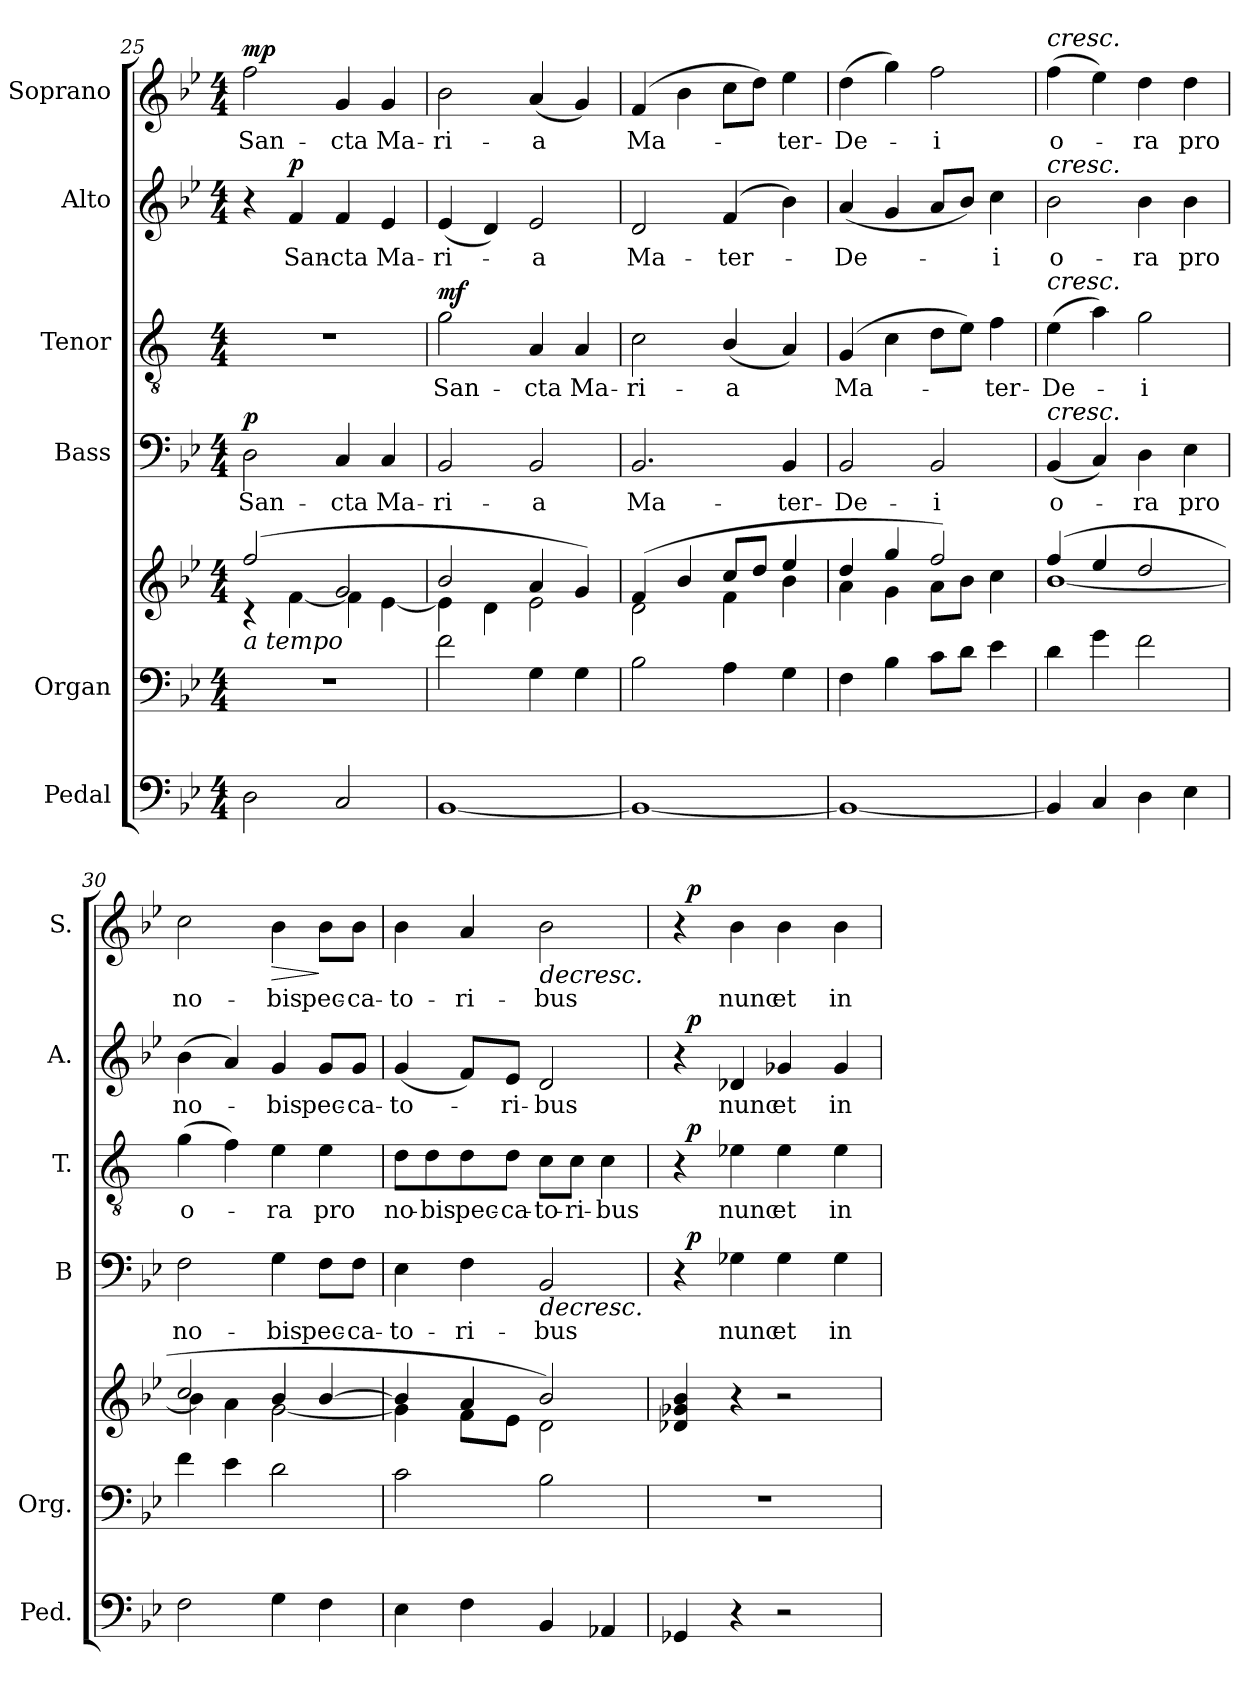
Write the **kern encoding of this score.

**kern	**kern	**kern	**kern	**text	**dynam	**kern	**text	**dynam	**kern	**text	**dynam	**kern	**text	**dynam
*part6	*part5	*part5	*part4	*part4	*part4	*part3	*part3	*part3	*part2	*part2	*part2	*part1	*part1	*part1
*staff7	*staff6	*staff5	*staff4	*staff4	*staff4	*staff3	*staff3	*staff3	*staff2	*staff2	*staff2	*staff1	*staff1	*staff1
*I"Pedal	*I"Organ	*	*I"Bass	*	*	*I"Tenor	*	*	*I"Alto	*	*	*I"Soprano	*	*
*I'Ped.	*I'Org.	*	*I'B	*	*	*I'T.	*	*	*I'A.	*	*	*I'S.	*	*
*clefF4	*clefF4	*clefG2	*clefF4	*	*	*clefGv2	*	*	*clefG2	*	*	*clefG2	*	*
*	*	*	*	*	*	*ITrd1c2	*	*	*	*	*	*	*	*
*k[b-e-]	*k[b-e-]	*k[b-e-]	*k[b-e-]	*	*	*k[b-e-]	*	*	*k[b-e-]	*	*	*k[b-e-]	*	*
*B-:	*B-:	*B-:	*B-:	*	*	*B-:	*	*	*B-:	*	*	*B-:	*	*
*M4/4	*M4/4	*M4/4	*M4/4	*	*	*M4/4	*	*	*M4/4	*	*	*M4/4	*	*
=25	=25	=25	=25	=25	=25	=25	=25	=25	=25	=25	=25	=25	=25	=25
*	*	*^	*	*	*	*	*	*	*	*	*	*	*	*
!	!	!LO:TX:b:i:t=a tempo	!	!	!	!	!	!	!	!	!	!	!	!	!
!	!	!	!	!	!	!LO:DY:a	!	!	!	!	!	!	!	!	!LO:DY:a
2D\	1r	(2ff/	4rc	2D\	San-	p	1r	.	.	4r	.	.	2ff\	San-	mp
!	!	!	!	!	!	!	!	!	!	!	!	!LO:DY:a	!	!	!
.	.	.	[<4f\	.	.	.	.	.	.	4f/	San-	p	.	.	.
2C/	.	2g/	4f\]	4C/	-cta	.	.	.	.	4f/	-cta	.	4g/	-cta	.
.	.	.	[<4e-\	4C/	Ma-	.	.	.	.	4e-/	Ma-	.	4g/	Ma-	.
=26	=26	=26	=26	=26	=26	=26	=26	=26	=26	=26	=26	=26	=26	=26	=26
!	!	!	!	!	!	!	!	!	!LO:DY:a	!	!	!	!	!	!
[1BB-	2f\	2b-/	4e-\]	2BB-/	-ri-	.	2f\	San-	mf	(4e-/	-ri-	.	2b-\	-ri-	.
.	.	.	4d\	.	.	.	.	.	.	4d/)	.	.	.	.	.
.	4G\	4a/	2e-\	2BB-/	-a	.	4G/	-cta	.	2e-/	-a	.	(4a/	-a	.
.	4G\	4g/)	.	.	.	.	4G/	Ma-	.	.	.	.	4g/)	.	.
=27	=27	=27	=27	=27	=27	=27	=27	=27	=27	=27	=27	=27	=27	=27	=27
1BB-_	2B-\	(4f/	2d\	2.BB-/	Ma-	.	2B-\	-ri-	.	2d/	Ma-	.	(4f/	Ma-	.
.	.	4b-/	.	.	.	.	.	.	.	.	.	.	4b-\	.	.
.	4A\	8cc/L	4f\	.	.	.	(4A/	-a	.	(4f/	-ter-	.	8cc\L	.	.
.	.	8dd/J	.	.	.	.	.	.	.	.	.	.	8dd\J)	.	.
.	4G\	4ee-/	4b-\	4BB-/	-ter-	.	4G/)	.	.	4b-\)	.	.	4ee-\	-ter-	.
=28	=28	=28	=28	=28	=28	=28	=28	=28	=28	=28	=28	=28	=28	=28	=28
1BB-_	4F\	4dd/	4a\	2BB-/	-De-	.	(4F/	Ma-	.	(4a/	-De-	.	(4dd\	-De-	.
.	4B-\	4gg/	4g\	.	.	.	4B-\	.	.	4g/	.	.	4gg\)	.	.
.	8c\L	2ff/)	8a\L	2BB-/	-i	.	8c\L	.	.	8a/L	.	.	2ff\	-i	.
.	8d\J	.	8b-\J	.	.	.	8d\J)	.	.	8b-/J)	.	.	.	.	.
.	4e-\	.	4cc\	.	.	.	4e-\	-ter-	.	4cc\	-i	.	.	.	.
=29	=29	=29	=29	=29	=29	=29	=29	=29	=29	=29	=29	=29	=29	=29	=29
!	!	!	!	!	!	!	!	!	!	!	!	!	!LO:TX:a:i:t=cresc.	!	!
!	!	!	!	!	!	!	!	!	!	!LO:TX:a:i:t=cresc.	!	!	!	!	!
!	!	!	!	!	!	!	!LO:TX:a:i:t=cresc.	!	!	!	!	!	!	!	!
!	!	!	!	!LO:TX:a:i:t=cresc.	!	!	!	!	!	!	!	!	!	!	!
4BB-/]	4d\	(4ff/	[<1b-	(4BB-/	o-	.	(4d\	-De-	.	2b-\	o-	.	(4ff\	o-	.
4C/	4g\	4ee-/	.	4C/)	.	.	4g\)	.	.	.	.	.	4ee-\)	.	.
4D\	2f\	2dd/	.	4D\	-ra	.	2f\	-i	.	4b-\	-ra	.	4dd\	-ra	.
4E-\	.	.	.	4E-\	pro	.	.	.	.	4b-\	pro	.	4dd\	pro	.
!!LO:LB:g=z
=30	=30	=30	=30	=30	=30	=30	=30	=30	=30	=30	=30	=30	=30	=30	=30
2F\	4f\	2cc/	4b-\]	2F\	no-	.	(4f\	o-	.	(4b-\	no-	.	2cc\	no-	.
.	4e-\	.	4a\	.	.	.	4e-\)	.	.	4a/)	.	.	.	.	.
!	!	!	!	!	!	!	!	!	!	!	!	!	!	!	!LO:HP:b
4G\	2d\	4b-/	[<2g\	4G\	-bis	.	4d\	-ra	.	4g/	-bis	.	4b-\	-bis	>
4F\	.	[>4b-/	.	8F\L	pec-	.	4d\	pro	.	8g/L	pec-	.	8b-\L	pec-	]
.	.	.	.	8F\J	-ca-	.	.	.	.	8g/J	-ca-	.	8b-\J	-ca-	.
=31	=31	=31	=31	=31	=31	=31	=31	=31	=31	=31	=31	=31	=31	=31	=31
4E-\	2c\	4b-/]	4g\]	4E-\	-to-	.	8c\L	no-	.	(4g/	-to-	.	4b-\	-to-	.
.	.	.	.	.	.	.	8c\	-bis	.	.	.	.	.	.	.
4F\	.	4a/	8f\L	4F\	-ri-	.	8c\	pec-	.	8f/L)	.	.	4a/	-ri-	.
.	.	.	8e-\J	.	.	.	8c\J	-ca-	.	8e-/J	-ri-	.	.	.	.
!	!	!	!	!	!	!LO:HP:b	!	!	!	!	!	!	!	!	!LO:HP:b
4BB-/	2B-\	2b-/)	2d\	2BB-/	-bus	>	8B-\L	-to-	.	2d/	-bus	.	2b-\	-bus	>
.	.	.	.	.	.	.	8B-\J	-ri-	.	.	.	.	.	.	.
4AA-X/	.	.	.	.	.	.	4B-\	-bus	.	.	.	.	.	.	.
*	*	*v	*v	*	*	*	*	*	*	*	*	*	*	*	*
=32	=32	=32	=32	=32	=32	=32	=32	=32	=32	=32	=32	=32	=32	=32
*	*	*	*^	*	*	*^	*	*	*^	*	*	*^	*	*
4GG-X/	1r	4d-X/ 4g-X/ 4b-/	4r	32ryy	.	.	4r	32ryy	.	.	4r	32ryy	.	.	4r	32ryy	.	.
!	!	!	!	!	!	!LO:DY:a	!	!	!	!LO:DY:a	!	!	!	!LO:DY:a	!	!	!	!LO:DY:a
.	.	.	.	2ryy	.	p	.	2ryy	.	p	.	2ryy	.	p	.	2ryy	.	p
4r	.	4r	4G-X\	.	nunc	]	4d-X\	.	nunc	.	4d-X/	.	nunc	.	4b-\	.	nunc	]
2r	.	2r	4G-\	.	et	.	4d-\	.	et	.	4g-X/	.	et	.	4b-\	.	et	.
.	.	.	.	4...ryy	.	.	.	4...ryy	.	.	.	4...ryy	.	.	.	4...ryy	.	.
.	.	.	4G-\	.	in	.	4d-\	.	in	.	4g-/	.	in	.	4b-\	.	in	.
*	*	*	*v	*v	*	*	*	*	*	*	*v	*v	*	*	*v	*v	*	*
*	*	*	*	*	*	*v	*v	*	*	*	*	*	*	*	*
=	=	=	=	=	=	=	=	=	=	=	=	=	=	=
*-	*-	*-	*-	*-	*-	*-	*-	*-	*-	*-	*-	*-	*-	*-
